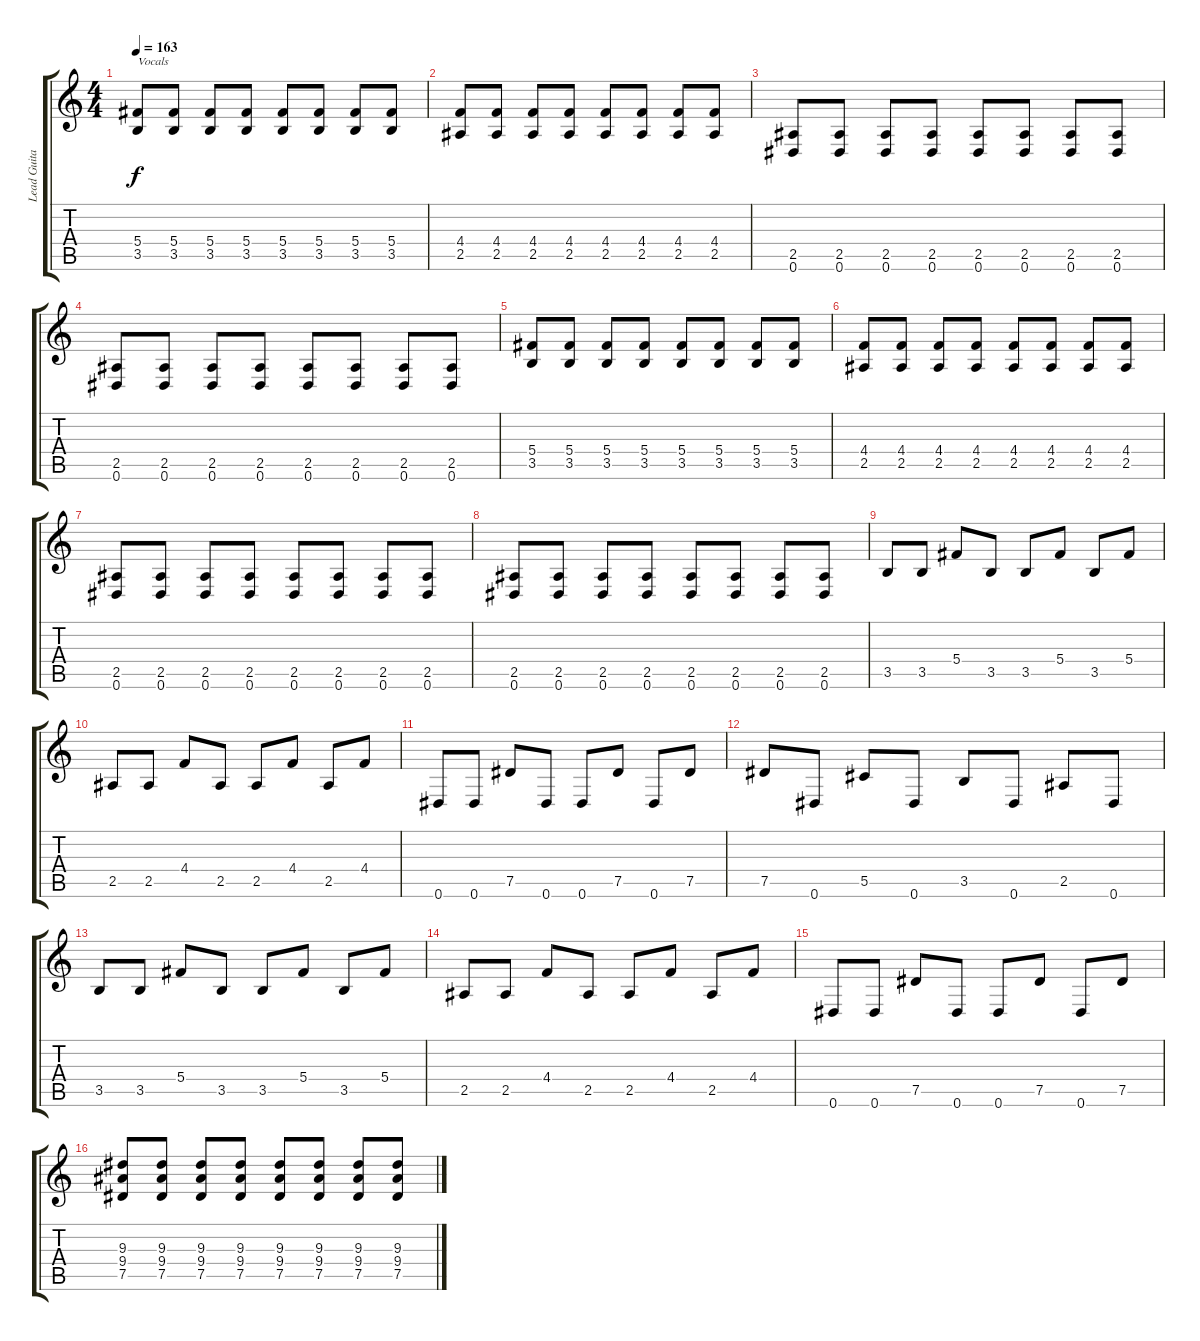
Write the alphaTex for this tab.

\track ("Lead Guitar" "Lead Guita") {instrument distortionguitar}
\staff {score tabs}
\tuning (Eb4 Bb3 Gb3 Db3 Ab2 Eb2) {hide}
\ts (4 4)
\tempo 163
\clef g2
\ks c
(5.4 3.5).8{txt "Vocals" dy f volume 12} (5.4 3.5).8 (5.4 3.5).8 (5.4 3.5).8 (5.4 3.5).8 (5.4 3.5).8 (5.4 3.5).8 (5.4 3.5).8 |
(4.4 2.5).8 (4.4 2.5).8 (4.4 2.5).8 (4.4 2.5).8 (4.4 2.5).8 (4.4 2.5).8 (4.4 2.5).8 (4.4 2.5).8 |
(2.5 0.6).8 (2.5 0.6).8 (2.5 0.6).8 (2.5 0.6).8 (2.5 0.6).8 (2.5 0.6).8 (2.5 0.6).8 (2.5 0.6).8 |
(2.5 0.6).8 (2.5 0.6).8 (2.5 0.6).8 (2.5 0.6).8 (2.5 0.6).8 (2.5 0.6).8 (2.5 0.6).8 (2.5 0.6).8 |
(5.4 3.5).8 (5.4 3.5).8 (5.4 3.5).8 (5.4 3.5).8 (5.4 3.5).8 (5.4 3.5).8 (5.4 3.5).8 (5.4 3.5).8 |
(4.4 2.5).8 (4.4 2.5).8 (4.4 2.5).8 (4.4 2.5).8 (4.4 2.5).8 (4.4 2.5).8 (4.4 2.5).8 (4.4 2.5).8 |
(2.5 0.6).8 (2.5 0.6).8 (2.5 0.6).8 (2.5 0.6).8 (2.5 0.6).8 (2.5 0.6).8 (2.5 0.6).8 (2.5 0.6).8 |
(2.5 0.6).8 (2.5 0.6).8 (2.5 0.6).8 (2.5 0.6).8 (2.5 0.6).8 (2.5 0.6).8 (2.5 0.6).8 (2.5 0.6).8 |
3.5.8{volume 14} 3.5.8 5.4.8 3.5.8 3.5.8 5.4.8 3.5.8 5.4.8 |
2.5.8 2.5.8 4.4.8 2.5.8 2.5.8 4.4.8 2.5.8 4.4.8 |
0.6.8 0.6.8 7.5.8 0.6.8 0.6.8 7.5.8 0.6.8 7.5.8 |
7.5.8 0.6.8 5.5.8 0.6.8 3.5.8 0.6.8 2.5.8 0.6.8 |
3.5.8 3.5.8 5.4.8 3.5.8 3.5.8 5.4.8 3.5.8 5.4.8 |
2.5.8 2.5.8 4.4.8 2.5.8 2.5.8 4.4.8 2.5.8 4.4.8 |
0.6.8 0.6.8 7.5.8 0.6.8 0.6.8 7.5.8 0.6.8 7.5.8 |
(9.3 9.4 7.5).8{volume 16} (9.3 9.4 7.5).8 (9.3 9.4 7.5).8 (9.3 9.4 7.5).8 (9.3 9.4 7.5).8 (9.3 9.4 7.5).8 (9.3 9.4 7.5).8 (9.3 9.4 7.5).8
